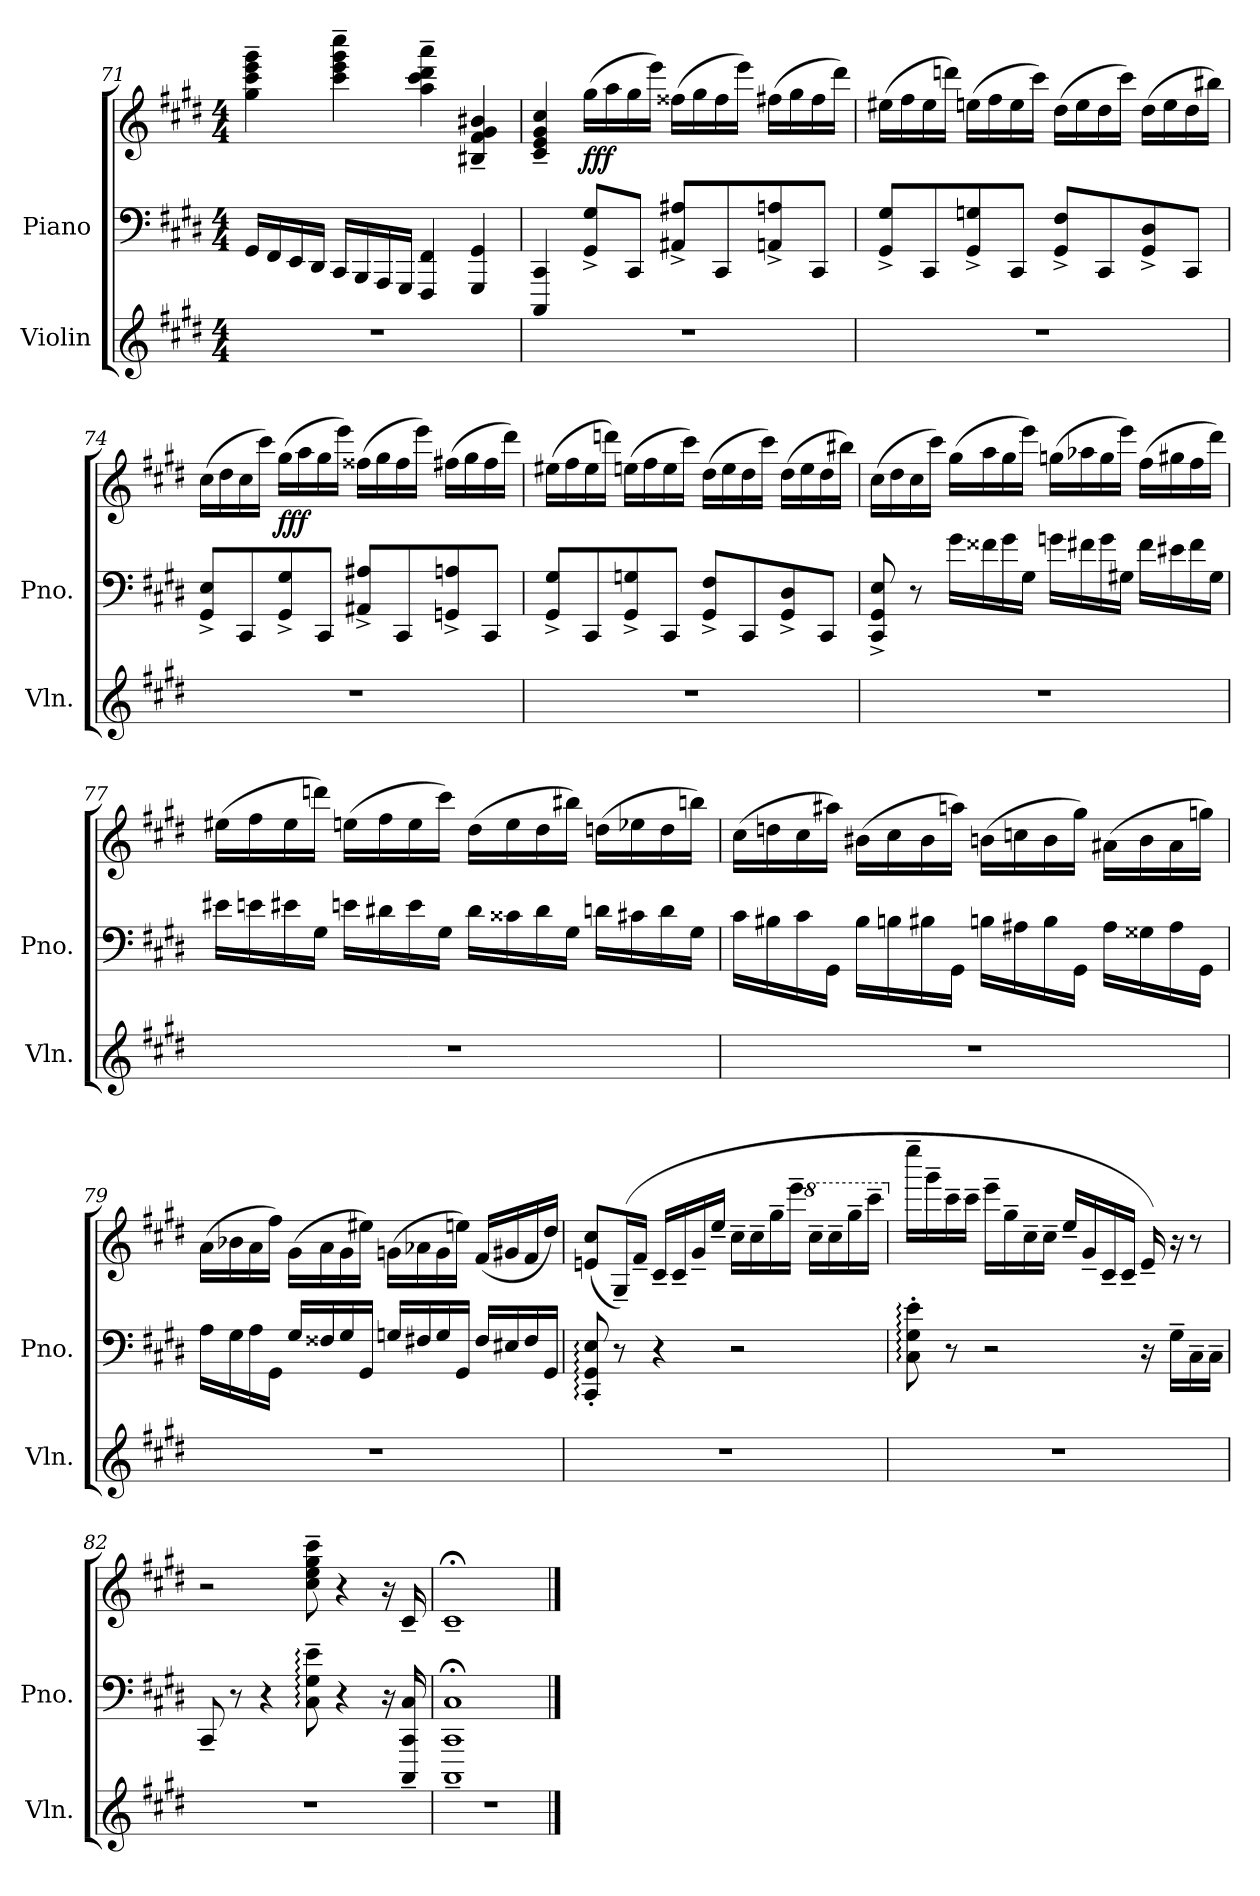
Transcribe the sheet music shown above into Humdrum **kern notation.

**kern	**kern	**kern	**dynam
*part2	*part1	*part1	*part1
*staff3	*staff2	*staff1	*staff1/2
*I"Violin	*I"Piano	*	*
*I'Vln.	*I'Pno.	*	*
!!LO:LB:g=z
*clefG2	*clefF4	*clefG2	*
*k[f#c#g#d#]	*k[f#c#g#d#]	*k[f#c#g#d#]	*
*M4/4	*M4/4	*M4/4	*
=71	=71	=71	=71
1r	16GG#/LL	4gg#\~ 4ccc#\~ 4eee\~ 4ggg#\~	.
.	16FF#/	.	.
.	16EE/	.	.
.	16DD#/JJ	.	.
.	16CC#/LL	4ccc#\~ 4eee\~ 4ggg#\~ 4cccc#\~	.
.	16BBB/	.	.
.	16AAA/	.	.
.	16GGG#/JJ	.	.
.	4FFF#/ 4FF#/	4aa\~ 4ccc#\~ 4ddd#\~ 4aaa\~	.
.	4GGG#/ 4GG#/	4B#X/~ 4f#/~ 4g#/~ 4b#X/~	.
=72	=72	=72	=72
1r	4CCC#/ 4CC#/	4c#/~ 4e/~ 4g#/~ 4cc#/~	.
!	!	!	!LO:DY:b
.	8GG#/^ 8G#/^L	(>16gg#\LL	fff
.	.	16aa\	.
.	8CC#/J	16gg#\	.
.	.	16eee\JJ)	.
.	8AA#X/^ 8A#X/^L	(>16ff##X\LL	.
.	.	16gg#\	.
.	8CC#/	16ff##\	.
.	.	16eee\JJ)	.
.	8AAn/^ 8An/^	(>16ff#X\LL	.
.	.	16gg#\	.
.	8CC#/J	16ff#\	.
.	.	16ddd#\JJ)	.
!!LO:LB:g=z
=73	=73	=73	=73
1r	8GG#/^ 8G#/^L	(>16ee#X\LL	.
.	.	16ff#\	.
.	8CC#/	16ee#\	.
.	.	16dddn\JJ)	.
.	8GG#/^ 8Gn/^	(>16een\LL	.
.	.	16ff#\	.
.	8CC#/J	16ee\	.
.	.	16ccc#\JJ)	.
.	8GG#/^ 8F#/^L	(>16dd#\LL	.
.	.	16ee\	.
.	8CC#/	16dd#\	.
.	.	16ccc#\JJ)	.
.	8GG#/^ 8D#/^	(>16dd#\LL	.
.	.	16ee\	.
.	8CC#/J	16dd#\	.
.	.	16bb#X\JJ)	.
=74	=74	=74	=74
1r	8GG#/^ 8E/^L	(>16cc#\LL	.
.	.	16dd#\	.
.	8CC#/	16cc#\	.
.	.	16ccc#\JJ)	.
!	!	!	!LO:DY:b
.	8GG#/^ 8G#/^	(>16gg#\LL	fff
.	.	16aa\	.
.	8CC#/J	16gg#\	.
.	.	16eee\JJ)	.
.	8AA#X/^ 8A#X/^L	(>16ff##X\LL	.
.	.	16gg#\	.
.	8CC#/	16ff##\	.
.	.	16eee\JJ)	.
.	8GGn/^ 8An/^	(>16ff#X\LL	.
.	.	16gg#\	.
.	8CC#/J	16ff#\	.
.	.	16ddd#\JJ)	.
!!LO:LB:g=z
=75	=75	=75	=75
1r	8GG#/^ 8G#/^L	(>16ee#X\LL	.
.	.	16ff#\	.
.	8CC#/	16ee#\	.
.	.	16dddn\JJ)	.
.	8GG#/^ 8Gn/^	(>16een\LL	.
.	.	16ff#\	.
.	8CC#/J	16ee\	.
.	.	16ccc#\JJ)	.
.	8GG#/^ 8F#/^L	(>16dd#\LL	.
.	.	16ee\	.
.	8CC#/	16dd#\	.
.	.	16ccc#\JJ)	.
.	8GG#/^ 8D#/^	(>16dd#\LL	.
.	.	16ee\	.
.	8CC#/J	16dd#\	.
.	.	16bb#X\JJ)	.
=76	=76	=76	=76
1r	8CC#/^ 8GG#/^ 8E/^	(>16cc#\LL	.
.	.	16dd#\	.
.	8r	16cc#\	.
.	.	16ccc#\JJ)	.
.	16g#\LL	(>16gg#\LL	.
.	16f##X\	16aa\	.
.	16g#\	16gg#\	.
.	16G#\JJ	16eee\JJ)	.
.	16gn\LL	(>16ggn\LL	.
.	16f#X\	16aa-X\	.
.	16g\	16gg\	.
.	16G#X\JJ	16eee\JJ)	.
.	16f#\LL	(>16ff#\LL	.
.	16e#X\	16gg#X\	.
.	16f#\	16ff#\	.
.	16G#\JJ	16ddd#\JJ)	.
!!LO:PB:g=z
=77	=77	=77	=77
1r	16e#X\LL	(>16ee#X\LL	.
.	16en\	16ff#\	.
.	16e#X\	16ee#\	.
.	16G#\JJ	16dddn\JJ)	.
.	16en\LL	(>16een\LL	.
.	16d#X\	16ff#\	.
.	16e\	16ee\	.
.	16G#\JJ	16ccc#\JJ)	.
.	16d#\LL	(>16dd#\LL	.
.	16c##X\	16ee\	.
.	16d#\	16dd#\	.
.	16G#\JJ	16bb#X\JJ)	.
.	16dn\LL	(>16ddn\LL	.
.	16c#X\	16ee-X\	.
.	16d\	16dd\	.
.	16G#\JJ	16bbn\JJ)	.
!!LO:LB:g=z
=78	=78	=78	=78
1r	16c#\LL	(>16cc#\LL	.
.	16B#X\	16ddn\	.
.	16c#\	16cc#\	.
.	16GG#\JJ	16aa#X\JJ)	.
.	16B#\LL	(>16b#X\LL	.
.	16Bn\	16cc#\	.
.	16B#X\	16b#\	.
.	16GG#\JJ	16aan\JJ)	.
.	16Bn\LL	(>16bn\LL	.
.	16A#X\	16ccn\	.
.	16B\	16b\	.
.	16GG#\JJ	16gg#\JJ)	.
.	16A#\LL	(>16a#X\LL	.
.	16G##X\	16b\	.
.	16A#\	16a#\	.
.	16GG#\JJ	16ggn\JJ)	.
!!LO:LB:g=z
=79	=79	=79	=79
1r	16A\LL	(>16a\LL	.
.	16G#\	16b-X\	.
.	16A\	16a\	.
.	16GG#\JJ	16ff#\JJ)	.
.	16G#/LL	(>16g#\LL	.
.	16F##X/	16a\	.
.	16G#/	16g#\	.
.	16GG#/JJ	16ee#X\JJ)	.
.	16Gn/LL	(>16gn\LL	.
.	16F#X/	16a-X\	.
.	16G/	16g\	.
.	16GG#/JJ	16een\JJ)	.
.	16F#/LL	(<16f#/LL	.
.	16E#X/	16g#X/	.
.	16F#/	16f#/	.
.	16GG#/JJ	16dd#/JJ)	.
=80	=80	=80	=80
1r	8CC#/:' 8GG#/:' 8E/:'	(<8en/ 8cc#/L	.
.	8r	(>16G#~/L)	.
.	.	16f#~/JJ	.
.	4r	16c#~/LL	.
.	.	16c#~/	.
.	.	16g#~/	.
.	.	16ee~/JJ	.
.	2r	16cc#~\LL	.
.	.	16cc#~\	.
.	.	16gg#~\	.
.	.	16eee~\JJ	.
*	*	*8va	*
.	.	16ccc#~\LL	.
.	.	16ccc#~\	.
.	.	16ggg#~\	.
.	.	16cccc#~\JJ	.
!!LO:LB:g=z
=81	=81	=81	=81
*	*	*X8va	*
1r	8C#\:' 8G#\:' 8e\:'	16eeee~\LL	.
.	.	16ggg#~\	.
.	8r	16ccc#~\	.
.	.	16ccc#~\JJ	.
.	2r	16eee~\LL	.
.	.	16gg#~\	.
.	.	16cc#~\	.
.	.	16cc#~\JJ	.
.	.	16ee~/LL	.
.	.	16g#~/	.
.	.	16c#~/	.
.	.	16c#~/JJ	.
.	16r	(<16e~/)	.
.	16G#~\LL	16r	.
.	16C#~\	8r	.
.	16C#~\JJ	.	.
=82	=82	=82	=82
1r	8CC#~/	2r	.
.	8r	.	.
.	4r	.	.
.	8C#\:~ 8G#\:~ 8e\:~)	8cc#\~ 8ee\~ 8gg#\~ 8ccc#\~	.
.	4r	4r	.
.	16r	16r	.
.	16CCC#/~ 16CC#/~ 16C#/~	16c#~/	.
=83	=83	=83	=83
1r	1CCC#;<~ 1CC#;<~ 1C#;<~	1c#;<~	.
==	==	==	==
*-	*-	*-	*-
